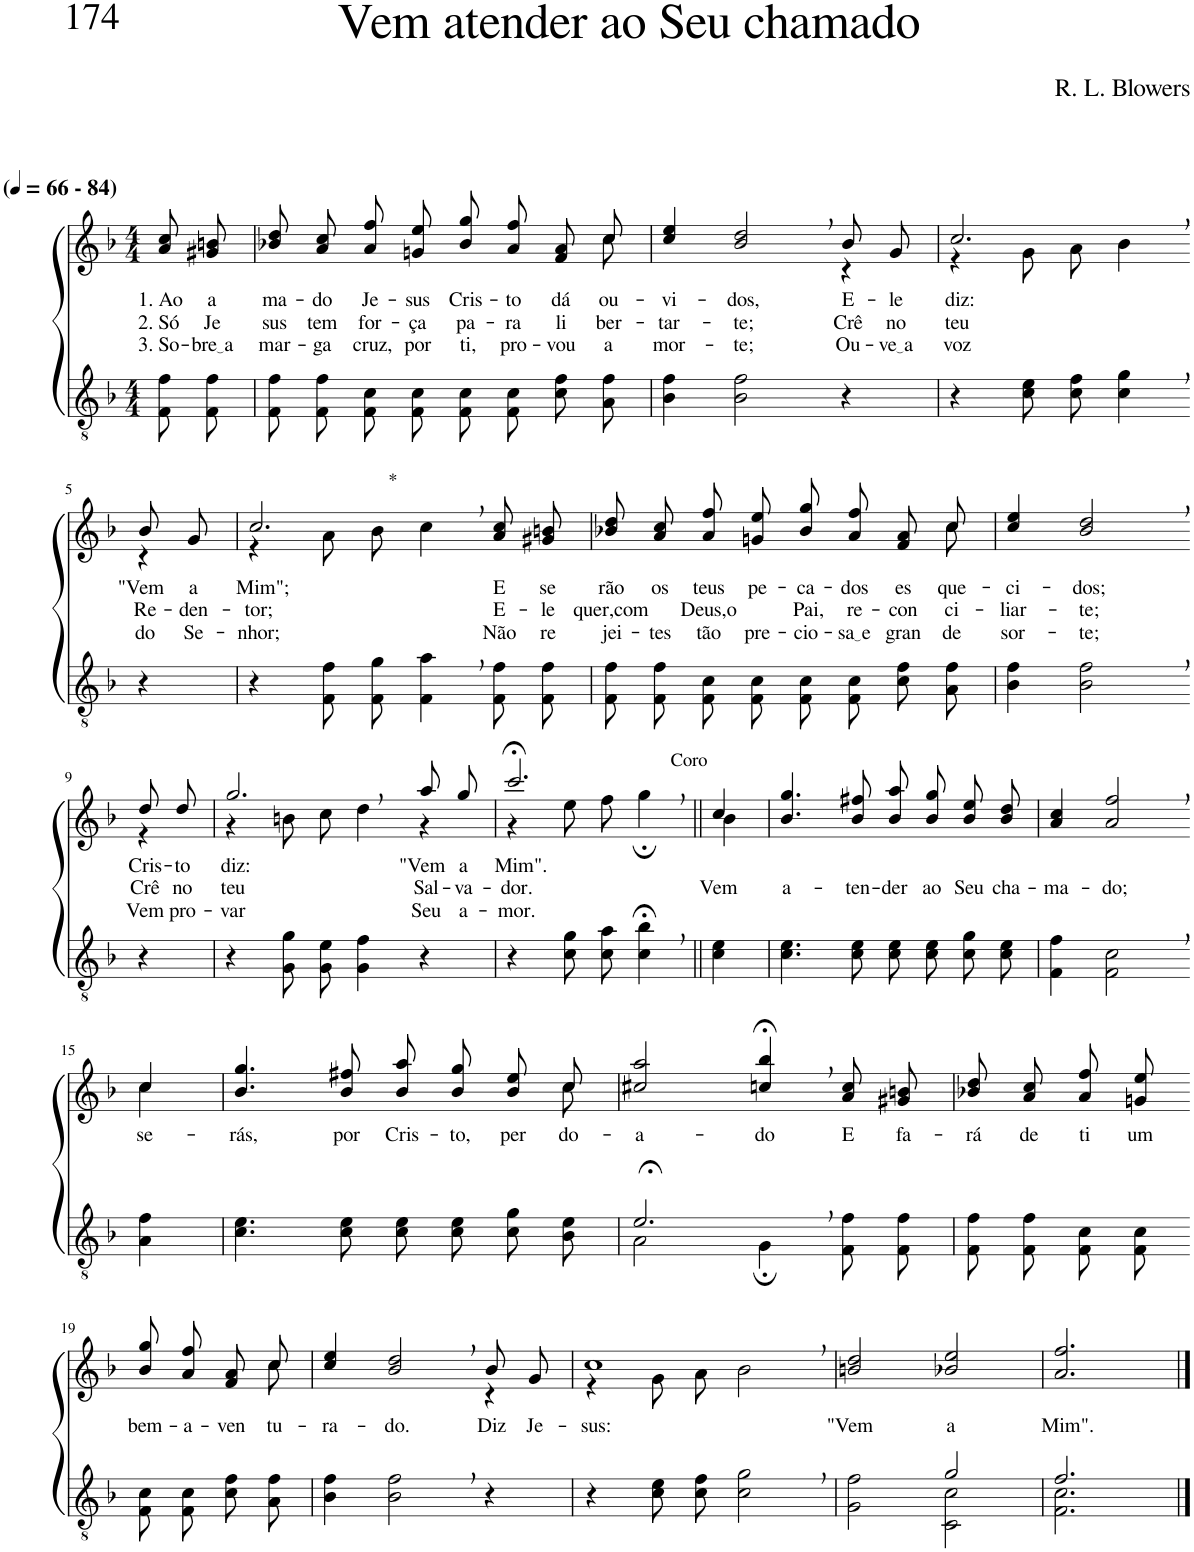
**kern	**kern	**text	**text	**text
*part2	*part1	*part1	*part1	*part1
*staff2	*staff1	*staff1	*staff1	*staff1
*I"Parte III e IV	*I"Parte I e II	*	*	*
*clefGv2	*clefG2	*	*	*
*Trd5c9	*Trd5c9	*	*	*
*k[b-]	*k[b-]	*	*	*
*M4/4	*M4/4	*	*	*
*MM66	*MM66	*	*	*
=1	=1	=1	=1	=1
!	!LO:TX:a:B:t=(	!	!	!
!	!LO:TX:a:B:t=- 84)	!	!	!
!	!	!LO:LY:b	!LO:LY:b	!LO:LY:b
8F\ 8f\L	8a/ 8cc/L	1. Ao	2. Só	3. So-
!	!	!LO:LY:b	!LO:LY:b	!LO:LY:b
8F\ 8f\J	8g#X/ 8bn/J	a-	Je	bre a
=2	=2	=2	=2	=2
*	*^	*	*	*
!	!	!	!LO:LY:b	!LO:LY:b	!LO:LY:b
8F\ 8f\L	2..ryy	8b-X\ 8dd\L	-ma-	sus	-mar-
!	!	!	!LO:LY:b	!LO:LY:b	!LO:LY:b
8F\ 8f\J	.	8a\ 8cc\J	-do	tem	-ga
!	!	!	!LO:LY:b	!LO:LY:b	!LO:LY:b
8F/ 8c/L	.	8a\ 8ff\L	Je-	for-	cruz,
!	!	!	!LO:LY:b	!LO:LY:b	!LO:LY:b
8F/ 8c/J	.	8gn\ 8ee\J	-sus	-ça	por
!	!	!	!LO:LY:b	!LO:LY:b	!LO:LY:b
8F/ 8c/L	.	8b-\ 8gg\L	Cris-	pa-	ti,
!	!	!	!LO:LY:b	!LO:LY:b	!LO:LY:b
8F/ 8c/J	.	8a\ 8ff\J	-to	-ra	pro-
!	!	!	!LO:LY:b	!LO:LY:b	!LO:LY:b
8c\ 8f\L	.	8f/ 8a/L	dá	li-	-vou
!	!	!	!LO:LY:b	!LO:LY:b	!LO:LY:b
8A\ 8f\J	8cc\	8cc/J	ou-	-ber-	a
=3	=3	=3	=3	=3	=3
!	!	!	!LO:LY:b	!LO:LY:b	!LO:LY:b
4B-\ 4f\	4cc/ 4ee/	2.ryy	-vi-	-tar-	mor-
!	!	!	!LO:LY:b	!LO:LY:b	!LO:LY:b
2B-\ 2f\	2b-/, 2dd/,	.	-dos,	-te;	-te;
!	!	!	!LO:LY:b	!LO:LY:b	!LO:LY:b
4r	8b-/L	4r	E-	Crê	Ou-
!	!	!	!LO:LY:b	!LO:LY:b	!LO:LY:b
.	8g/J	.	-le	no	ve a
=4	=4	=4	=4	=4	=4
!	!	!	!LO:LY:b	!LO:LY:b	!LO:LY:b
4r	2.cc,/	4r	diz:	teu	voz
8c\ 8e\L	.	8g\L	.	.	.
8c\ 8f\J	.	8a\J	.	.	.
4c\, 4g\,	.	4b-\	.	.	.
!!LO:LB:g=z	!!
=5-	=5-	=5-	=5-	=5-	=5-
!	!	!	!LO:LY:b	!LO:LY:b	!LO:LY:b
4r	8b-/L	4r	"Vem	Re-	do
!	!	!	!LO:LY:b	!LO:LY:b	!LO:LY:b
.	8g/J	.	a	-den-	Se-
=6	=6	=6	=6	=6	=6
!	!LO:TX:a:t=*	!	!	!	!
!	!	!	!LO:LY:b	!LO:LY:b	!LO:LY:b
4r	2.cc,/	4r	Mim";	-tor;	-nhor;
8F\ 8f\L	.	8a\L	.	.	.
8F\ 8g\J	.	8b-\J	.	.	.
4F\, 4a\,	.	4cc\	.	.	.
!	!	!	!LO:LY:b	!LO:LY:b	!LO:LY:b
8F\ 8f\L	8a/ 8cc/L	4ryy	E	E-	Não
!	!	!	!LO:LY:b	!LO:LY:b	!LO:LY:b
8F\ 8f\J	8g#X/ 8bn/J	.	se-	-le	re-
=7	=7	=7	=7	=7	=7
!	!	!	!LO:LY:b	!LO:LY:b	!LO:LY:b
8F\ 8f\L	2..ryy	8b-X\ 8dd\L	-rão	quer,com	-jei-
!	!	!	!LO:LY:b	!	!LO:LY:b
8F\ 8f\J	.	8a\ 8cc\J	os	.	-tes
!	!	!	!LO:LY:b	!LO:LY:b	!LO:LY:b
8F/ 8c/L	.	8a\ 8ff\L	teus	Deus,o	tão
!	!	!	!LO:LY:b	!	!LO:LY:b
8F/ 8c/J	.	8gn\ 8ee\J	pe-	.	pre-
!	!	!	!LO:LY:b	!LO:LY:b	!LO:LY:b
8F/ 8c/L	.	8b-\ 8gg\L	-ca-	Pai,	-cio-
!	!	!	!LO:LY:b	!LO:LY:b	!LO:LY:b
8F/ 8c/J	.	8a\ 8ff\J	-dos	re-	sa e
!	!	!	!LO:LY:b	!LO:LY:b	!LO:LY:b
8c\ 8f\L	.	8f/ 8a/L	es-	-con-	gran-
!	!	!	!LO:LY:b	!LO:LY:b	!LO:LY:b
8A\ 8f\J	8cc\	8cc/J	-que-	ci-	-de
=8	=8	=8	=8	=8	=8
!	!	!	!LO:LY:b	!LO:LY:b	!LO:LY:b
*	*v	*v	*	*	*
4B-\ 4f\	4cc/ 4ee/	-ci-	-liar-	sor-
!	!	!LO:LY:b	!LO:LY:b	!LO:LY:b
2B-\, 2f\,	2b-/, 2dd/,	-dos;	-te;	-te;
!!LO:LB:g=z
=9-	=9-	=9-	=9-	=9-
!	!	!LO:LY:b	!LO:LY:b	!LO:LY:b
*	*^	*	*	*
4r	8dd/L	4r	Cris-	Crê	Vem
!	!	!	!LO:LY:b	!LO:LY:b	!LO:LY:b
.	8dd/J	.	-to	no	pro-
=10	=10	=10	=10	=10	=10
!	!	!	!LO:LY:b	!LO:LY:b	!LO:LY:b
4r	2.gg,/	4r	diz:	teu	-var
8G\ 8g\L	.	8bn\L	.	.	.
8G\ 8e\J	.	8cc\J	.	.	.
4G\ 4f\	.	4dd\	.	.	.
!	!	!	!LO:LY:b	!LO:LY:b	!LO:LY:b
4r	8aa/L	4r	"Vem	Sal-	Seu
!	!	!	!LO:LY:b	!LO:LY:b	!LO:LY:b
.	8gg/J	.	a	-va-	a-
=11	=11	=11	=11	=11	=11
!	!	!	!LO:LY:b	!LO:LY:b	!LO:LY:b
4r	2.ccc;<,/	4r	Mim".	-dor.	-mor.
8c\ 8g\L	.	8ee\L	.	.	.
8c\ 8a\J	.	8ff\J	.	.	.
!	!	!LO:TX:a:t=Coro	!	!	!
4c\;<, 4b-\;<,	.	4gg;\	.	.	.
=12||	=12||	=12||	=12||	=12||	=12||
!	!	!	!	!LO:LY:b	!
4c\ 4e\	4cc/	4b-\	.	Vem	.
=13	=13	=13	=13	=13	=13
!	!	!	!	!LO:LY:b	!
*	*v	*v	*	*	*
4.c\ 4.e\	4.b-/ 4.gg/	.	a-	.
!	!	!	!LO:LY:b	!
8c\ 8e\	8b-/ 8ff#X/	.	-ten-	.
!	!	!	!LO:LY:b	!
8c\ 8e\L	8b-\ 8aa\L	.	-der	.
!	!	!	!LO:LY:b	!
8c\ 8e\J	8b-\ 8gg\J	.	ao	.
!	!	!	!LO:LY:b	!
8c\ 8g\L	8b-\ 8ee\L	.	Seu	.
!	!	!	!LO:LY:b	!
8c\ 8e\J	8b-\ 8dd\J	.	cha-	.
=14	=14	=14	=14	=14
!	!	!	!LO:LY:b	!
4F\ 4f\	4a/ 4cc/	.	-ma-	.
!	!	!	!LO:LY:b	!
2F\, 2c\,	2a/, 2ff/,	.	-do;	.
!!LO:LB:g=z
=15-	=15-	=15-	=15-	=15-
!	!	!LO:LY:b	!	!
*	*^	*	*	*
4A\ 4f\	4cc\	4cc/	se-	.	.
=16	=16	=16	=16	=16	=16
!	!	!	!LO:LY:b	!	!
4.c\ 4.e\	4.b-/ 4.gg/	2..ryy	-rás,	.	.
!	!	!	!LO:LY:b	!	!
8c\ 8e\	8b-/ 8ff#X/	.	por	.	.
!	!	!	!LO:LY:b	!	!
8c\ 8e\L	8b-\ 8aa\L	.	Cris-	.	.
!	!	!	!LO:LY:b	!	!
8c\ 8e\J	8b-\ 8gg\J	.	-to,	.	.
!	!	!	!LO:LY:b	!	!
8c\ 8g\L	8b-\ 8ee\L	.	per-	.	.
!	!	!	!LO:LY:b	!	!
8B-\ 8e\J	8cc\J	8cc\	-do-	.	.
=17	=17	=17	=17	=17	=17
*^	*	*	*	*	*
!	!	!	!	!LO:LY:b	!	!
*	*	*v	*v	*	*	*
2.e;<,/	2A\	2cc#X/ 2aa/	-a-	.	.
!	!	!	!LO:LY:b	!	!
.	4G;\	4ccn/;<, 4bb-/;<,	-do	.	.
!	!	!	!LO:LY:b	!	!
4ryy	8F\ 8f\L	8a/ 8cc/L	E	.	.
!	!	!	!LO:LY:b	!	!
.	8F\ 8f\J	8g#X/ 8bn/J	fa-	.	.
=18	=18	=18	=18	=18	=18
!	!	!	!LO:LY:b	!	!
*v	*v	*	*	*	*
8F\ 8f\L	8b-X\ 8dd\L	-rá	.	.
!	!	!LO:LY:b	!	!
8F\ 8f\J	8a\ 8cc\J	de	.	.
!	!	!LO:LY:b	!	!
8F/ 8c/L	8a\ 8ff\L	ti	.	.
!	!	!LO:LY:b	!	!
8F/ 8c/J	8gn\ 8ee\J	um	.	.
!!LO:LB:g=z
=19-	=19-	=19-	=19-	=19-
*	*^	*	*	*
!	!	!	!LO:LY:b	!	!
8F/ 8c/L	4.ryy	8b-\ 8gg\L	bem-	.	.
!	!	!	!LO:LY:b	!	!
8F/ 8c/J	.	8a\ 8ff\J	-a-	.	.
!	!	!	!LO:LY:b	!	!
8c\ 8f\L	.	8f/ 8a/L	-ven-	.	.
!	!	!	!LO:LY:b	!	!
8A\ 8f\J	8cc\	8cc/J	-tu-	.	.
=20	=20	=20	=20	=20	=20
!	!	!	!LO:LY:b	!	!
4B-\ 4f\	4cc/ 4ee/	2.ryy	-ra-	.	.
!	!	!	!LO:LY:b	!	!
2B-\, 2f\,	2b-/, 2dd/,	.	-do.	.	.
!	!	!	!LO:LY:b	!	!
4r	8b-/L	4r	Diz	.	.
!	!	!	!LO:LY:b	!	!
.	8g/J	.	Je-	.	.
=21	=21	=21	=21	=21	=21
!	!	!	!LO:LY:b	!	!
4r	1cc,	4r	-sus:	.	.
8c\ 8e\L	.	8g\L	.	.	.
8c\ 8f\J	.	8a\J	.	.	.
2c\, 2g\,	.	2b-\	.	.	.
=22	=22	=22	=22	=22	=22
*^	*	*	*	*	*
!	!	!	!	!LO:LY:b	!	!
*	*	*v	*v	*	*	*
2ryy	2G\ 2f\	2bn/ 2dd/	"Vem	.	.
!	!	!	!LO:LY:b	!	!
2g/	2C\ 2c\	2b-X/ 2ee/	a	.	.
=23	=23	=23	=23	=23	=23
!	!	!	!LO:LY:b	!	!
2.f/	2.F\ 2.c\	2.a/ 2.ff/	Mim".	.	.
*v	*v	*	*	*	*
==	==	==	==	==
*-	*-	*-	*-	*-
